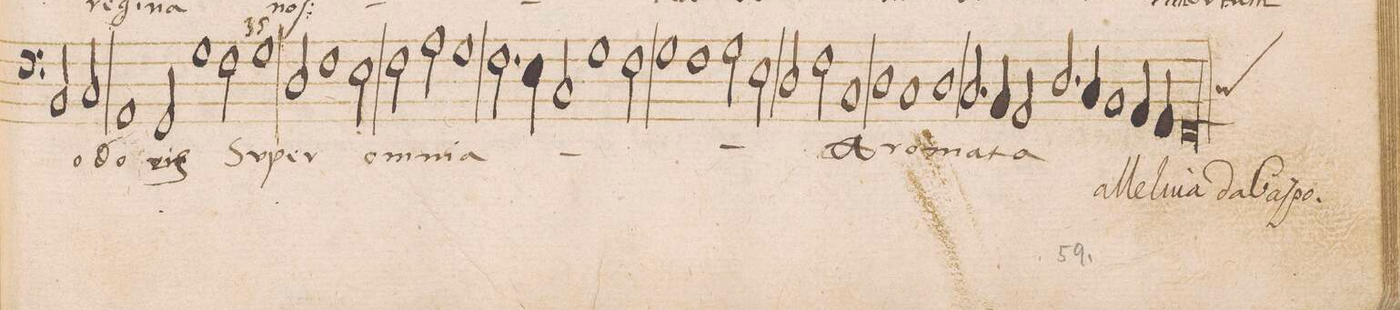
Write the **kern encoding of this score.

**kern	**text
*I"BASVS	*
*clefF4	*
*k[b-]	*
*met(C|)	*
*M2/1	*
2BB-/	o-
2C/	-do-
1AA	.
=25-	=25-
2GG/	-ris
1G	,
2F\	Su-
=26-	=26-
1G	.
2D/	per
1F\	.
=27-	=27-
2E\	om-
2F\	-ni-
2A\	-a
=28-	=28-
1G	.
2.F\	.
4E\	.
=29-	=29-
2C/	.
1G	.
2F\	.
=30-	=30-
1G	.
1F	.
=31-	=31-
2G\	.
2E\	.
2D/	.
2F\	.
=32-	=32-
1C	A-
1D	-ro-
=33-	=33-
1C	.
1D	.
=34-	=34-
2.C/	-ma-
4BB-/	.
2AA/	-ta
2.D/	.
=35-	=35-
4C/	.
1BB-	.
4AA/	.
4GG/	.
=36-	=36-
0FFl	.
==	==
*-	*-
